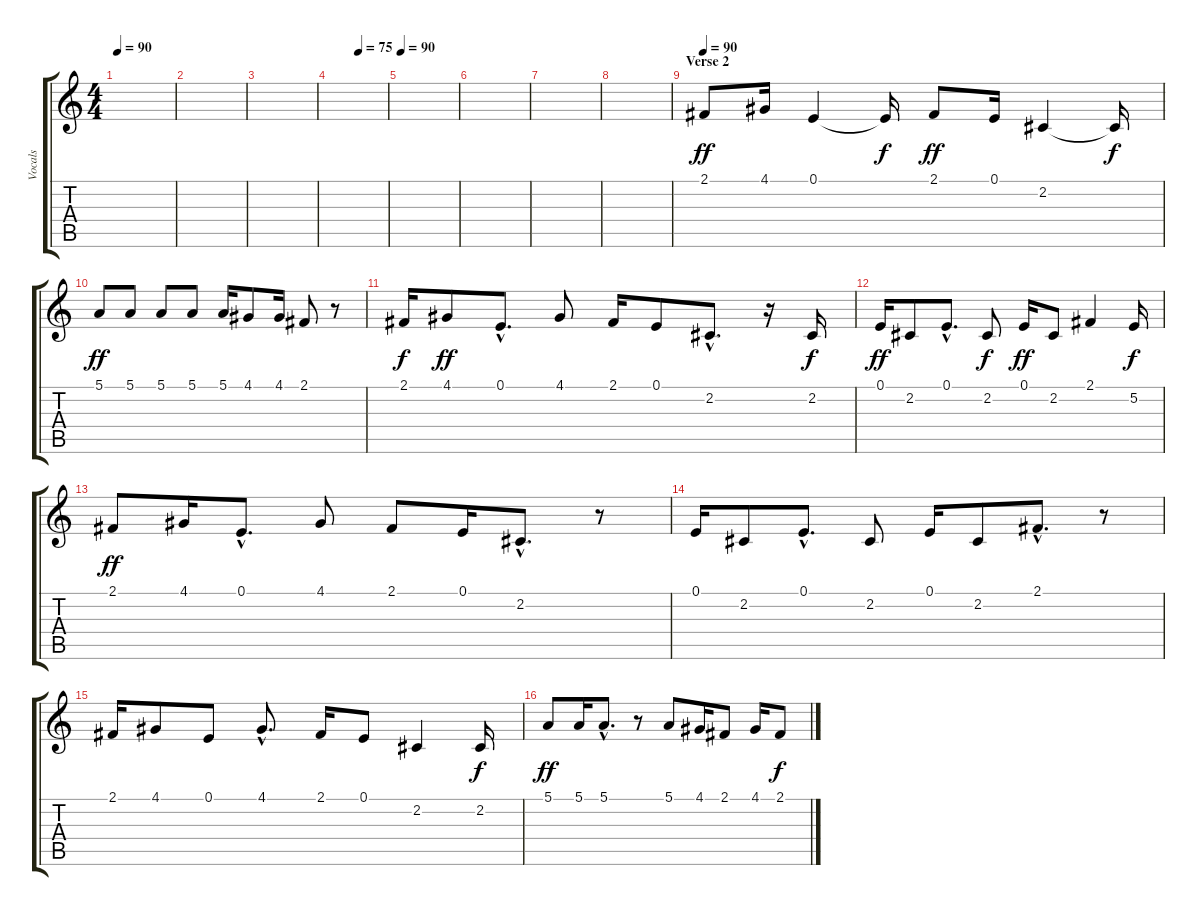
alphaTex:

\track ("Vocals" "Vocals") {instrument tenorsax}
\staff {score tabs}
\tuning (E4 B3 G3 D3 A2 E2) {hide}
\ts (4 4)
\tempo 90
\clef g2
\ks c
|
|
|
\tempo (75 0.5)
|
\tempo 90
|
|
|
|
\section ("" "Verse 2")
\tempo 90
2.1.8{dy ff} 4.1.16 0.1.4 0.1{t}.16{dy f} 2.1.8{dy ff} 0.1.16 2.2.4 2.2{t}.16{dy f} |
5.1.8{dy ff} 5.1.8 5.1.8 5.1.8 5.1.16 4.1.8 4.1.16 2.1.8 r.8 |
2.1.16{dy f} 4.1.8{dy ff} 0.1{hac}.8{d} 4.1.8 2.1.16 0.1.8 2.2{hac}.8{d} r.16 2.2.16{dy f} |
0.1.16{dy ff} 2.2.8 0.1{hac}.8{d} 2.2.8{dy f} 0.1.16{dy ff} 2.2.8 2.1.4 5.2.16{dy f} |
2.1.8{dy ff} 4.1.16 0.1{hac}.8{d} 4.1.8 2.1.8 0.1.16 2.2{hac}.8{d} r.8 |
0.1.16 2.2.8 0.1{hac}.8{d} 2.2.8 0.1.16 2.2.8 2.1{hac}.8{d} r.8 |
2.1.16 4.1.8 0.1.8 4.1{hac}.8{d} 2.1.16 0.1.8 2.2.4 2.2.16{dy f} |
5.1.8{dy ff} 5.1.16 5.1{hac}.8{d} r.8 5.1.8 4.1.16 2.1.8 4.1.16 2.1.8{dy f}
